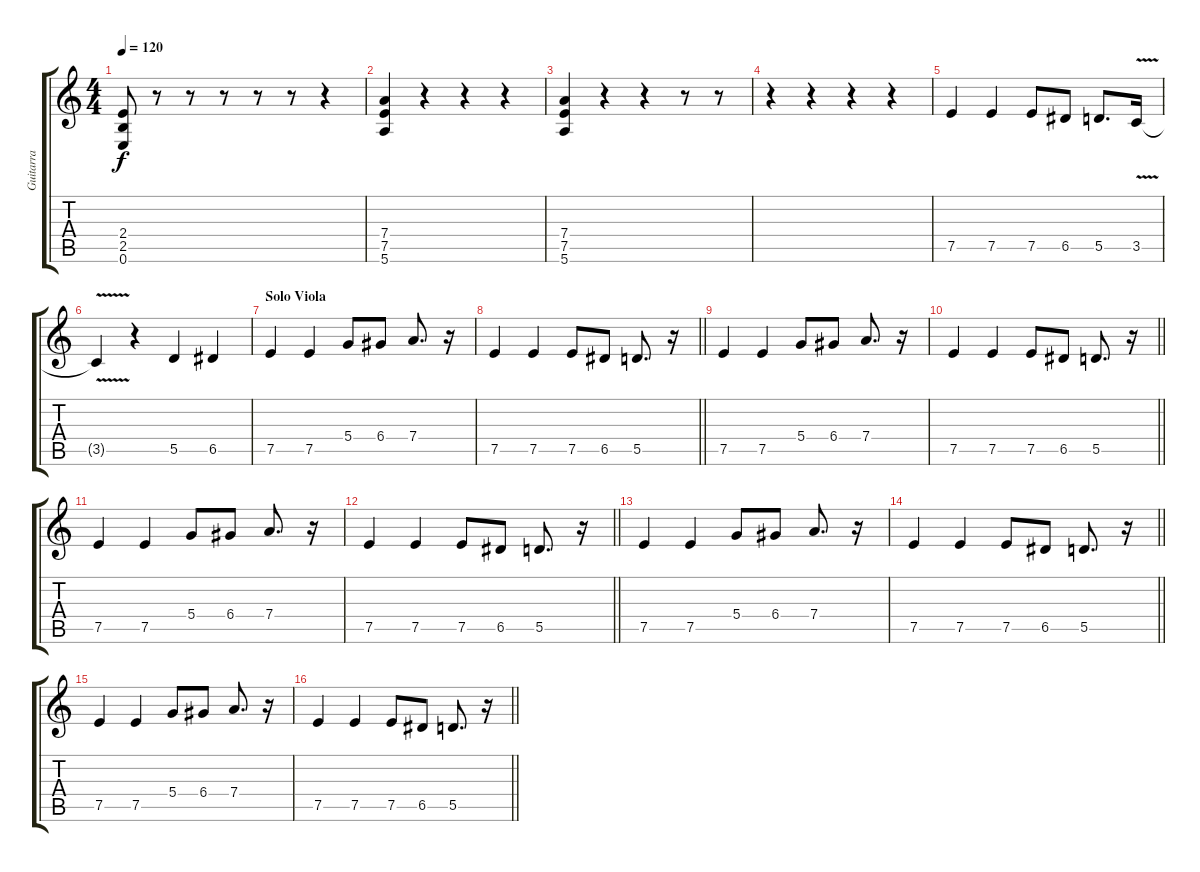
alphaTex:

\track ("Guitarra" "Guitarra") {instrument electricguitarjazz}
\staff {score tabs}
\tuning (E4 B3 G3 D3 A2 E2) {hide}
\ts (4 4)
\tempo 120
\clef g2
\ks c
(2.4 2.5 0.6).8{dy f} r.8 r.8 r.8 r.8 r.8 r.4 |
(7.4 7.5 5.6).4 r.4 r.4 r.4 |
(7.4 7.5 5.6).4 r.4 r.4 r.8 r.8 |
r.4 r.4 r.4 r.4 |
7.5.4{instrument electricguitarjazz} 7.5.4 7.5.8 6.5.8 5.5.8{d} 3.5{v}.16 |
3.5{t}.4 r.4 5.5.4 6.5.4 |
\section ("" "Solo Viola")
7.5.4 7.5.4 5.4.8 6.4.8 7.4.8{d} r.16 |
\barLineRight lightlight
7.5.4 7.5.4 7.5.8 6.5.8 5.5.8{d} r.16 |
7.5.4 7.5.4 5.4.8 6.4.8 7.4.8{d} r.16 |
\barLineRight lightlight
7.5.4 7.5.4 7.5.8 6.5.8 5.5.8{d} r.16 |
7.5.4 7.5.4 5.4.8 6.4.8 7.4.8{d} r.16 |
\barLineRight lightlight
7.5.4 7.5.4 7.5.8 6.5.8 5.5.8{d} r.16 |
7.5.4 7.5.4 5.4.8 6.4.8 7.4.8{d} r.16 |
\barLineRight lightlight
7.5.4 7.5.4 7.5.8 6.5.8 5.5.8{d} r.16 |
7.5.4 7.5.4 5.4.8 6.4.8 7.4.8{d} r.16 |
\barLineRight lightlight
7.5.4 7.5.4 7.5.8 6.5.8 5.5.8{d} r.16
